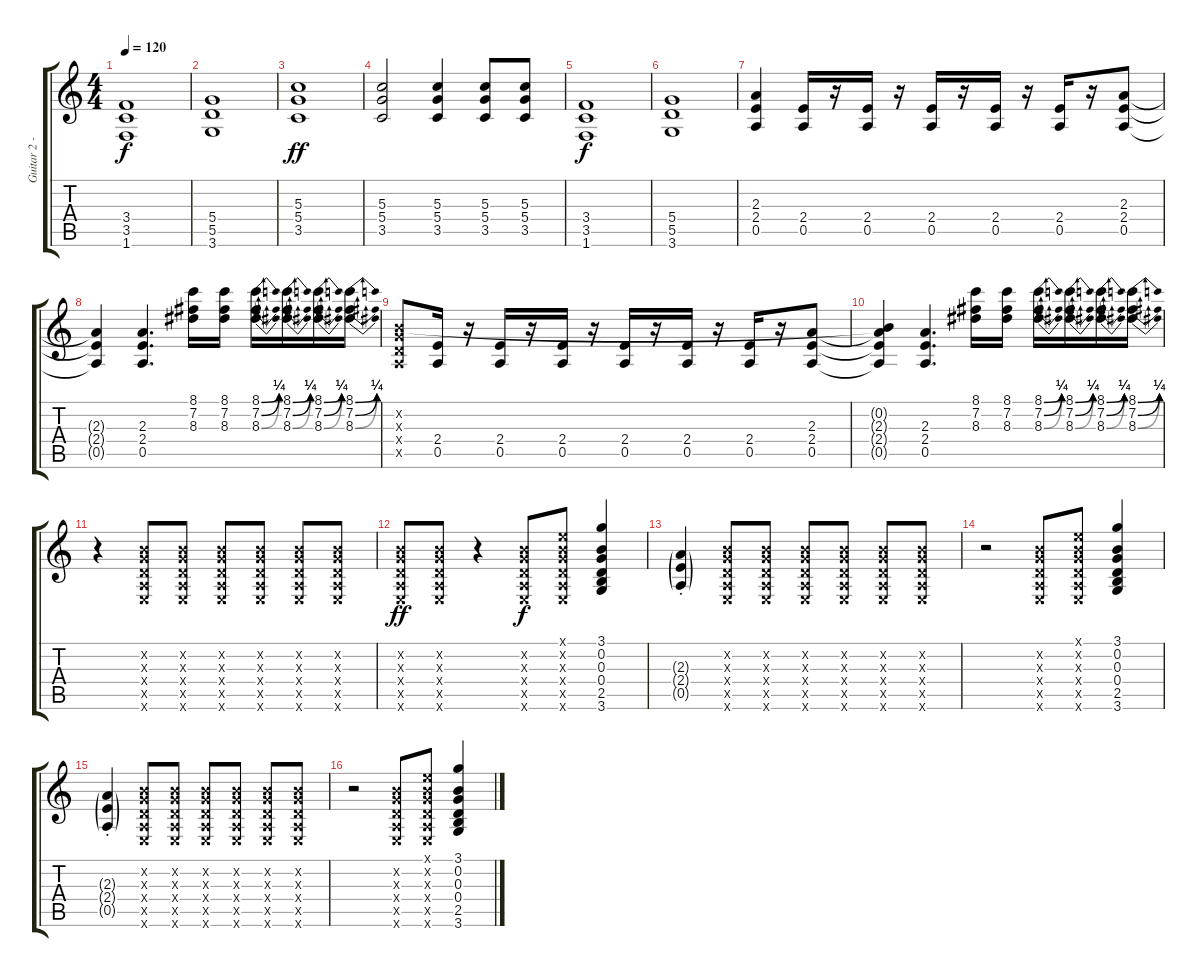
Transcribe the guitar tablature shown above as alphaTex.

\track ("Guitar 2 - Jerry Harrison" "Guitar 2 -") {instrument overdrivenguitar}
\staff {score tabs}
\tuning (E4 B3 G3 D3 A2 E2) {hide}
\ts (4 4)
\tempo 120
\clef g2
\ks c
(3.4 3.5 1.6).1{dy f} |
(5.4 5.5 3.6).1 |
(5.3 5.4 3.5).1{dy ff} |
(5.3 5.4 3.5).2 (5.3 5.4 3.5).4 (5.3 5.4 3.5).8 (5.3 5.4 3.5).8 |
(3.4 3.5 1.6).1{dy f} |
(5.4 5.5 3.6).1 |
(2.3 2.4 0.5).4 (2.4 0.5).16 r.16 (2.4 0.5).16 r.16 (2.4 0.5).16 r.16 (2.4 0.5).16 r.16 (2.4 0.5).16 r.16 (2.3 2.4 0.5).8 |
(2.3{t} 2.4{t} 0.5{t}).4 (2.3 2.4 0.5).4{d} (8.1 7.2 8.3).16 (8.1 7.2 8.3).16 (8.1{be (bend 0 0 60 1)} 7.2{be (bend 0 0 60 1)} 8.3{be (bend 0 0 60 1)}).16 (8.1{be (bend 0 0 60 1)} 7.2{be (bend 0 0 60 1)} 8.3{be (bend 0 0 60 1)}).16 (8.1{be (bend 0 0 60 1)} 7.2{be (bend 0 0 60 1)} 8.3{be (bend 0 0 60 1)}).16 (8.1{be (bend 0 0 60 1)} 7.2{be (bend 0 0 60 1)} 8.3{be (bend 0 0 60 1)}).16 |
(0.2{x} 0.3{x} 0.4{x} 0.5{x}).8 (2.4 0.5).16 r.16 (2.4 0.5).16 r.16 (2.4 0.5).16 r.16 (2.4 0.5).16 r.16 (2.4 0.5).16 r.16 (2.4 0.5).16 r.16 (2.3 2.4 0.5).8 |
(0.2{t} 2.3{t} 2.4{t} 0.5{t}).4 (2.3 2.4 0.5).4{d} (8.1 7.2 8.3).16 (8.1 7.2 8.3).16 (8.1{be (bend 0 0 60 1)} 7.2{be (bend 0 0 60 1)} 8.3{be (bend 0 0 60 1)}).16 (8.1{be (bend 0 0 60 1)} 7.2{be (bend 0 0 60 1)} 8.3{be (bend 0 0 60 1)}).16 (8.1{be (bend 0 0 60 1)} 7.2{be (bend 0 0 60 1)} 8.3{be (bend 0 0 60 1)}).16 (8.1{be (bend 0 0 60 1)} 7.2{be (bend 0 0 60 1)} 8.3{be (bend 0 0 60 1)}).16 |
r.4 (0.2{x} 0.3{x} 0.4{x} 0.5{x} 0.6{x}).8 (0.2{x} 0.3{x} 0.4{x} 0.5{x} 0.6{x}).8 (0.2{x} 0.3{x} 0.4{x} 0.5{x} 0.6{x}).8 (0.2{x} 0.3{x} 0.4{x} 0.5{x} 0.6{x}).8 (0.2{x} 0.3{x} 0.4{x} 0.5{x} 0.6{x}).8 (0.2{x} 0.3{x} 0.4{x} 0.5{x} 0.6{x}).8 |
(0.2{x} 0.3{x} 0.4{x} 0.5{x} 0.6{x}).8{dy ff} (0.2{x} 0.3{x} 0.4{x} 0.5{x} 0.6{x}).8 r.4 (0.2{x} 0.3{x} 0.4{x} 0.5{x} 0.6{x}).8{dy f} (0.1{x} 0.2{x} 0.3{x} 0.4{x} 0.5{x} 0.6{x}).8 (3.1 0.2 0.3 0.4 2.5 3.6).4 |
(2.3{g st} 2.4{g st} 0.5{g st}).4 (0.2{x} 0.3{x} 0.4{x} 0.5{x} 0.6{x}).8 (0.2{x} 0.3{x} 0.4{x} 0.5{x} 0.6{x}).8 (0.2{x} 0.3{x} 0.4{x} 0.5{x} 0.6{x}).8 (0.2{x} 0.3{x} 0.4{x} 0.5{x} 0.6{x}).8 (0.2{x} 0.3{x} 0.4{x} 0.5{x} 0.6{x}).8 (0.2{x} 0.3{x} 0.4{x} 0.5{x} 0.6{x}).8 |
r.2 (0.2{x} 0.3{x} 0.4{x} 0.5{x} 0.6{x}).8 (0.1{x} 0.2{x} 0.3{x} 0.4{x} 0.5{x} 0.6{x}).8 (3.1 0.2 0.3 0.4 2.5 3.6).4 |
(2.3{g st} 2.4{g st} 0.5{g st}).4 (0.2{x} 0.3{x} 0.4{x} 0.5{x} 0.6{x}).8 (0.2{x} 0.3{x} 0.4{x} 0.5{x} 0.6{x}).8 (0.2{x} 0.3{x} 0.4{x} 0.5{x} 0.6{x}).8 (0.2{x} 0.3{x} 0.4{x} 0.5{x} 0.6{x}).8 (0.2{x} 0.3{x} 0.4{x} 0.5{x} 0.6{x}).8 (0.2{x} 0.3{x} 0.4{x} 0.5{x} 0.6{x}).8 |
r.2 (0.2{x} 0.3{x} 0.4{x} 0.5{x} 0.6{x}).8 (0.1{x} 0.2{x} 0.3{x} 0.4{x} 0.5{x} 0.6{x}).8 (3.1 0.2 0.3 0.4 2.5 3.6).4
